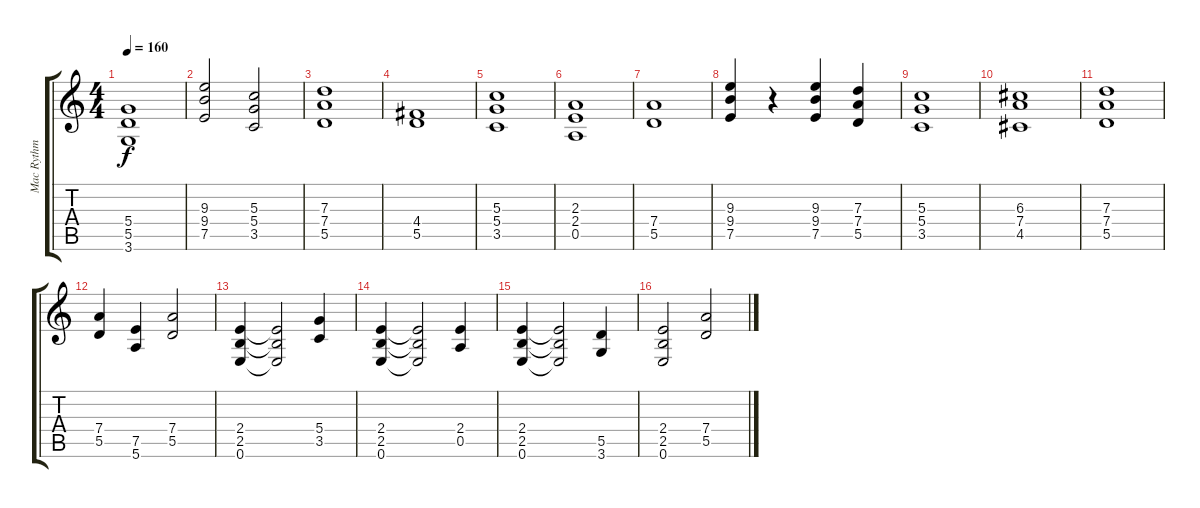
\track ("Mac Rythm Guitar" "Mac Rythm ") {instrument overdrivenguitar}
\staff {score tabs}
\tuning (E4 B3 G3 D3 A2 E2) {hide}
\ts (4 4)
\tempo 160
\clef g2
\ks c
(5.4 5.5 3.6).1{dy f} |
(9.3 9.4 7.5).2 (5.3 5.4 3.5).2 |
(7.3 7.4 5.5).1 |
(4.4 5.5).1 |
(5.3 5.4 3.5).1 |
(2.3 2.4 0.5).1 |
(7.4 5.5).1 |
(9.3 9.4 7.5).4 r.4 (9.3 9.4 7.5).4 (7.3 7.4 5.5).4 |
(5.3 5.4 3.5).1 |
(6.3 7.4 4.5).1 |
(7.3 7.4 5.5).1 |
(7.4 5.5).4 (7.5 5.6).4 (7.4 5.5).2 |
(2.4 2.5 0.6).4 (2.4{t} 2.5{t} 0.6{t}).2 (5.4 3.5).4 |
(2.4 2.5 0.6).4 (2.4{t} 2.5{t} 0.6{t}).2 (2.4 0.5).4 |
(2.4 2.5 0.6).4 (2.4{t} 2.5{t} 0.6{t}).2 (5.5 3.6).4 |
(2.4 2.5 0.6).2 (7.4 5.5).2
